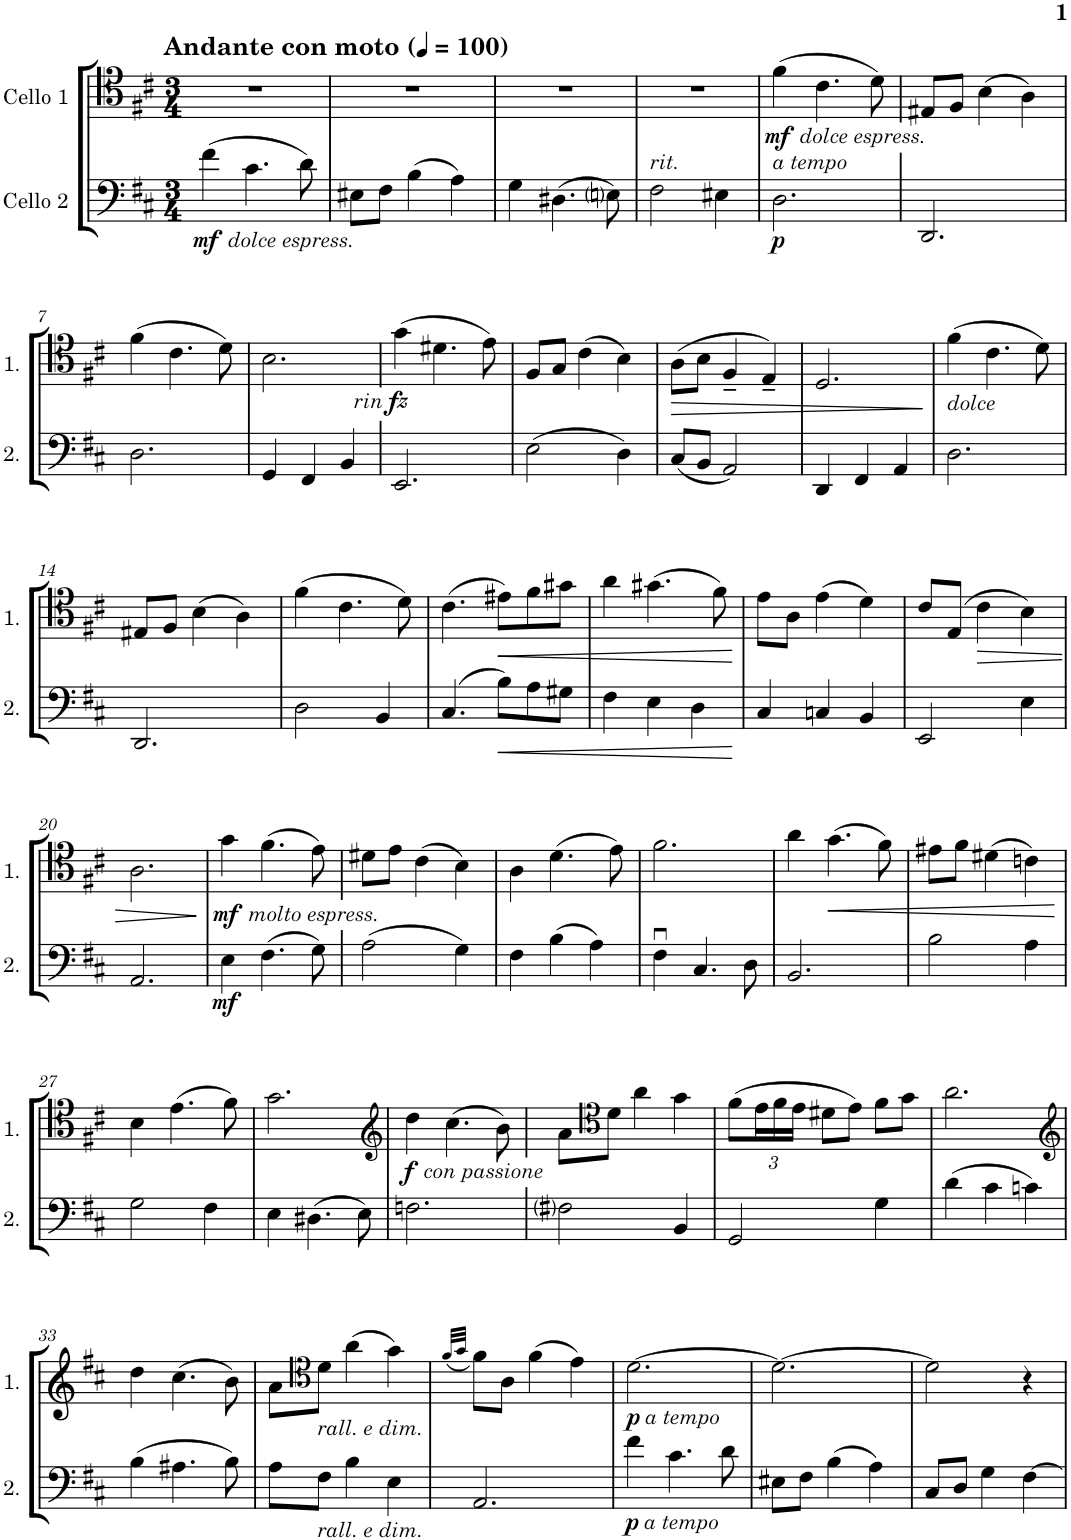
**kern	**dynam	**kern	**dynam
*part2	*part2	*part1	*part1
*staff2	*staff2	*staff1	*staff1
*I"Cello 2	*	*I"Cello 1	*
*clefF4	*	*clefC4	*
*k[f#c#]	*	*k[f#c#]	*
*M3/4	*	*M3/4	*
*MM100	*	*MM100	*
=1	=1	=1	=1
!	!	!LO:TX:a:B:t=Andante con moto	!
!	!LO:DY:b	!	!
!	!LO:DY:n=1:b	!	!
(4f#\	mf other-dynamics	2.r	.
4.c#\	.	.	.
8d\)	.	.	.
=2	=2	=2	=2
8E#X\L	.	2.r	.
8F#\J	.	.	.
(4B\	.	.	.
4A\)	.	.	.
=3	=3	=3	=3
4G\	.	2.r	.
(4.D#X\	.	.	.
8Eni\)	.	.	.
=4	=4	=4	=4
!LO:TX:a:i:t=rit.	!	!	!
2F#\	.	2.r	.
4E#X\	.	.	.
=5	=5	=5	=5
!LO:TX:a:i:t=a tempo	!	!	!
!	!LO:DY:b	!	!LO:DY:b
!	!	!	!LO:DY:n=1:b
2.D\	p	(4f#\	mf other-dynamics
.	.	4.c#\	.
.	.	8d\)	.
=6	=6	=6	=6
2.DD/	.	8E#X/L	.
.	.	8F#/J	.
.	.	(4B\	.
.	.	4A\)	.
!!LO:LB:g=z
=7	=7	=7	=7
2.D\	.	(4f#\	.
.	.	4.c#\	.
.	.	8d\)	.
=8	=8	=8	=8
4GG/	.	2.B\	.
4FF#/	.	.	.
4BB/	.	.	.
=9	=9	=9	=9
!	!	!	!LO:DY:b
!	!	!	!LO:DY:n=1:b
2.EE/	.	(4g\	other-dynamics fz
.	.	4.d#X\	.
.	.	8e\)	.
=10	=10	=10	=10
(2E\	.	8F#/L	.
.	.	8G/J	.
.	.	(4c#\	.
4D\)	.	4B\)	.
=11	=11	=11	=11
!	!	!	!LO:HP:b
(8C#/L	.	(8A\L	>
8BB/J	.	8B\J	.
2AA/)	.	4F#~/	.
.	.	4E~/)	.
=12	=12	=12	=12
4DD/	.	2.D/	.
4FF#/	.	.	.
4AA/	.	.	.
.	.	.	]
=13	=13	=13	=13
!	!	!LO:TX:b:i:t=dolce	!
2.D\	.	(4f#\	.
.	.	4.c#\	.
.	.	8d\)	.
!!LO:LB:g=z
=14	=14	=14	=14
2.DD/	.	8E#X/L	.
.	.	8F#/J	.
.	.	(4B\	.
.	.	4A\)	.
=15	=15	=15	=15
2D\	.	(4f#\	.
.	.	4.c#\	.
4BB/	.	.	.
.	.	8d\)	.
=16	=16	=16	=16
(4.C#/	.	(4.c#\	.
!	!LO:HP:b	!	!LO:HP:b
8B\L)	<	8e#X\L)	<
8A\	.	8f#\	.
8G#X\J	.	8g#X\J	.
=17	=17	=17	=17
4F#\	.	4a\	.
4E\	.	(4.g#X\	.
4D\	.	.	.
.	.	8f#\)	.
.	[	.	[
=18	=18	=18	=18
4C#/	.	8e\L	.
.	.	8A\J	.
4Cn/	.	(4e\	.
4BB/	.	4d\)	.
=19	=19	=19	=19
2EE/	.	8c#/L	.
.	.	(8E/J	.
!	!	!	!LO:HP:b
.	.	4c#\	>
4E\	.	4B\)	.
!!LO:LB:g=z
=20	=20	=20	=20
2.AA/	.	2.A\	.
.	.	.	]
=21	=21	=21	=21
!	!LO:DY:b	!	!LO:DY:b
!	!	!	!LO:DY:n=1:b
4E\	mf	4g\	mf other-dynamics
(4.F#\	.	(4.f#\	.
8G\)	.	8e\)	.
=22	=22	=22	=22
(2A\	.	8d#X\L	.
.	.	8e\J	.
.	.	(4c#\	.
4G\)	.	4B\)	.
=23	=23	=23	=23
4F#\	.	4A\	.
(4B\	.	(4.d\	.
4A\)	.	.	.
.	.	8e\)	.
=24	=24	=24	=24
4F#u\	.	2.f#\	.
4.C#/	.	.	.
8D\	.	.	.
=25	=25	=25	=25
2.BB/	.	4a\	.
!	!	!	!LO:HP:b
.	.	(4.g\	<
.	.	8f#\)	.
=26	=26	=26	=26
2B\	.	8e#X\L	.
.	.	8f#\J	.
.	.	(4d#X\	.
4A\	.	4cn\)	.
.	.	.	[
!!LO:LB:g=z
=27	=27	=27	=27
2G\	.	4B\	.
.	.	(4.e\	.
4F#\	.	.	.
.	.	8f#\)	.
=28	=28	=28	=28
4E\	.	2.g\	.
(4.D#X\	.	.	.
8E\)	.	.	.
=29	=29	=29	=29
*	*	*clefG2	*
!	!	!	!LO:DY:b
!	!	!	!LO:DY:n=1:b
2.Fn\	.	4dd\	f other-dynamics
.	.	(4.cc#\	.
.	.	8b\)	.
=30	=30	=30	=30
2F#i\	.	8a\L	.
*	*	*clefC4	*
.	.	8d\J	.
.	.	4a\	.
4BB/	.	4g\	.
=31	=31	=31	=31
2GG/	.	(8f#\L	.
*	*	*Xbrackettup	*
.	.	24e\L	.
.	.	24f#\	.
.	.	24e\JJ	.
.	.	8d#X\L	.
.	.	8e\J)	.
4G\	.	8f#\L	.
.	.	8g\J	.
=32	=32	=32	=32
(4d\	.	2.a\	.
4c#\	.	.	.
4cn\)	.	.	.
!!LO:LB:g=z
=33	=33	=33	=33
*	*	*clefG2	*
(4B\	.	4dd\	.
4.A#X\	.	(4.cc#\	.
8B\)	.	8b\)	.
=34	=34	=34	=34
8A\L	.	8a\L	.
*	*	*clefC4	*
!	!	!LO:TX:b:i:t=rall. e dim.	!
!LO:TX:b:i:t=rall. e dim.	!	!	!
8F#\J	.	8d\J	.
4B\	.	(4a\	.
4E\	.	4g\)	.
=35	=35	=35	=35
.	.	(32qf#/LLL	.
.	.	32qg/JJJ	.
2.AA/	.	8f#\L)	.
.	.	8A\J	.
.	.	(4f#\	.
.	.	4e\)	.
=36	=36	=36	=36
!	!LO:DY:b	!	!
!	!LO:DY:n=1:b	!	!LO:DY:b
!	!	!	!LO:DY:n=1:b
4f#\	p other-dynamics	[2.d\	p other-dynamics
4.c#\	.	.	.
8d\	.	.	.
=37	=37	=37	=37
8E#X\L	.	2.d\_	.
8F#\J	.	.	.
(4B\	.	.	.
4A\)	.	.	.
=38	=38	=38	=38
8C#/L	.	2d\]	.
8D/J	.	.	.
4G\	.	.	.
[4F#\	.	4r	.
=	=	=	=
*-	*-	*-	*-
